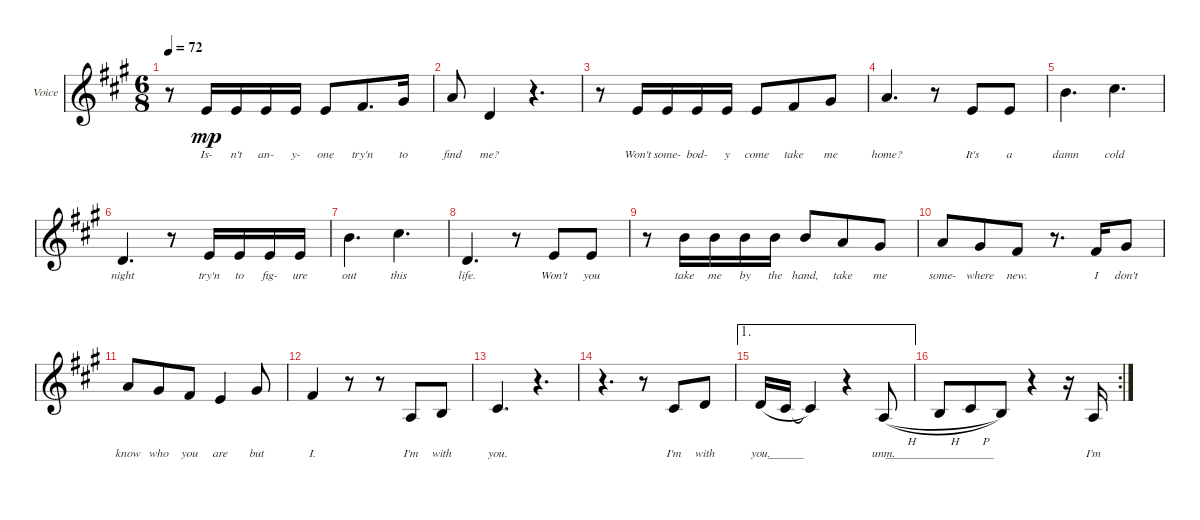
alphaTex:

\defaultSystemsLayout 4
\bracketExtendMode groupsimilarinstruments
\firstSystemTrackNameOrientation horizontal
\otherSystemsTrackNameOrientation horizontal
\track ("Voice" "Voice") {instrument electricguitarclean}
\staff {score}
\tuning (E4 B3 G3 D3 A2 E2)
\ts (6 8)
\tempo 72
\clef g2
\scale
0.333333
\ks a
r.8{dy mp} 2.4.16{lyrics (0 "Is-") lyrics (1 "") lyrics (2 "") lyrics (3 "") lyrics (4 "")} 2.4.16{lyrics (0 "n't") lyrics (1 "") lyrics (2 "") lyrics (3 "") lyrics (4 "")} 2.4.16{lyrics (0 "an-") lyrics (1 "") lyrics (2 "") lyrics (3 "") lyrics (4 "")} 2.4.16{lyrics (0 "y-") lyrics (1 "") lyrics (2 "") lyrics (3 "") lyrics (4 "")} 2.4.8{lyrics (0 "one") lyrics (1 "") lyrics (2 "") lyrics (3 "") lyrics (4 "")} 4.4.8{d lyrics (0 "try'n") lyrics (1 "") lyrics (2 "") lyrics (3 "") lyrics (4 "")} 6.4.16{lyrics (0 "to") lyrics (1 "") lyrics (2 "") lyrics (3 "") lyrics (4 "")} |
\scale
0.333333 7.4.8{lyrics (0 "find") lyrics (1 "") lyrics (2 "") lyrics (3 "") lyrics (4 "")} 0.4.4{lyrics (0 "me?") lyrics (1 "") lyrics (2 "") lyrics (3 "") lyrics (4 "")} r.4{d} |
\scale
0.333333 r.8 2.4.16{lyrics (0 "Won't") lyrics (1 "") lyrics (2 "") lyrics (3 "") lyrics (4 "")} 2.4.16{lyrics (0 "some-") lyrics (1 "") lyrics (2 "") lyrics (3 "") lyrics (4 "")} 2.4.16{lyrics (0 "bod-") lyrics (1 "") lyrics (2 "") lyrics (3 "") lyrics (4 "")} 2.4.16{lyrics (0 "y") lyrics (1 "") lyrics (2 "") lyrics (3 "") lyrics (4 "")} 2.4.8{lyrics (0 "come") lyrics (1 "") lyrics (2 "") lyrics (3 "") lyrics (4 "")} 4.4.8{lyrics (0 "take") lyrics (1 "") lyrics (2 "") lyrics (3 "") lyrics (4 "")} 6.4.8{lyrics (0 "me") lyrics (1 "") lyrics (2 "") lyrics (3 "") lyrics (4 "")} |
\scale
0.333333 7.4.4{d lyrics (0 "home?") lyrics (1 "") lyrics (2 "") lyrics (3 "") lyrics (4 "")} r.8 2.4.8{lyrics (0 "It's") lyrics (1 "") lyrics (2 "") lyrics (3 "") lyrics (4 "")} 2.4.8{lyrics (0 "a") lyrics (1 "") lyrics (2 "") lyrics (3 "") lyrics (4 "")} |
\scale
0.333333 0.2.4{d lyrics (0 "damn") lyrics (1 "") lyrics (2 "") lyrics (3 "") lyrics (4 "")} 6.3.4{d lyrics (0 "cold") lyrics (1 "") lyrics (2 "") lyrics (3 "") lyrics (4 "")} |
\scale
0.333333 0.4.4{d lyrics (0 "night") lyrics (1 "") lyrics (2 "") lyrics (3 "") lyrics (4 "")} r.8 2.4.16{lyrics (0 "try'n") lyrics (1 "") lyrics (2 "") lyrics (3 "") lyrics (4 "")} 2.4.16{lyrics (0 "to") lyrics (1 "") lyrics (2 "") lyrics (3 "") lyrics (4 "")} 2.4.16{lyrics (0 "fig-") lyrics (1 "") lyrics (2 "") lyrics (3 "") lyrics (4 "")} 2.4.16{lyrics (0 "ure") lyrics (1 "") lyrics (2 "") lyrics (3 "") lyrics (4 "")} |
\scale
0.333333 0.2.4{d lyrics (0 "out") lyrics (1 "") lyrics (2 "") lyrics (3 "") lyrics (4 "")} 6.3.4{d lyrics (0 "this") lyrics (1 "") lyrics (2 "") lyrics (3 "") lyrics (4 "")} |
\scale
0.333333 0.4.4{d lyrics (0 "life.") lyrics (1 "") lyrics (2 "") lyrics (3 "") lyrics (4 "")} r.8 2.4.8{lyrics (0 "Won't") lyrics (1 "") lyrics (2 "") lyrics (3 "") lyrics (4 "")} 2.4.8{lyrics (0 "you") lyrics (1 "") lyrics (2 "") lyrics (3 "") lyrics (4 "")} |
\scale
0.333333 r.8 0.2.16{lyrics (0 "take") lyrics (1 "") lyrics (2 "") lyrics (3 "") lyrics (4 "")} 0.2.16{lyrics (0 "me") lyrics (1 "") lyrics (2 "") lyrics (3 "") lyrics (4 "")} 0.2.16{lyrics (0 "by") lyrics (1 "") lyrics (2 "") lyrics (3 "") lyrics (4 "")} 0.2.16{lyrics (0 "the") lyrics (1 "") lyrics (2 "") lyrics (3 "") lyrics (4 "")} 4.3.8{lyrics (0 "hand,") lyrics (1 "") lyrics (2 "") lyrics (3 "") lyrics (4 "")} 2.3.8{lyrics (0 "take") lyrics (1 "") lyrics (2 "") lyrics (3 "") lyrics (4 "")} 1.3.8{lyrics (0 "me") lyrics (1 "") lyrics (2 "") lyrics (3 "") lyrics (4 "")} |
\scale
0.333333 2.3.8{lyrics (0 "some-") lyrics (1 "") lyrics (2 "") lyrics (3 "") lyrics (4 "")} 1.3.8{lyrics (0 "where") lyrics (1 "") lyrics (2 "") lyrics (3 "") lyrics (4 "")} 4.4.8{lyrics (0 "new.") lyrics (1 "") lyrics (2 "") lyrics (3 "") lyrics (4 "")} r.8{d} 4.4.16{lyrics (0 "I") lyrics (1 "") lyrics (2 "") lyrics (3 "") lyrics (4 "")} 6.4.8{lyrics (0 "don't") lyrics (1 "") lyrics (2 "") lyrics (3 "") lyrics (4 "")} |
\scale
0.333333 2.3.8{lyrics (0 "know") lyrics (1 "") lyrics (2 "") lyrics (3 "") lyrics (4 "")} 1.3.8{lyrics (0 "who") lyrics (1 "") lyrics (2 "") lyrics (3 "") lyrics (4 "")} 4.4.8{lyrics (0 "you") lyrics (1 "") lyrics (2 "") lyrics (3 "") lyrics (4 "")} 2.4.4{lyrics (0 "are") lyrics (1 "") lyrics (2 "") lyrics (3 "") lyrics (4 "")} 1.3.8{lyrics (0 "but") lyrics (1 "") lyrics (2 "") lyrics (3 "") lyrics (4 "")} |
\scale
0.333333 4.4.4{lyrics (0 "I.") lyrics (1 "") lyrics (2 "") lyrics (3 "") lyrics (4 "")} r.8 r.8 0.5.8{lyrics (0 "I'm") lyrics (1 "") lyrics (2 "") lyrics (3 "") lyrics (4 "")} 2.5.8{lyrics (0 "with") lyrics (1 "") lyrics (2 "") lyrics (3 "") lyrics (4 "")} |
\scale
0.333333 4.5.4{d lyrics (0 "you.") lyrics (1 "") lyrics (2 "") lyrics (3 "") lyrics (4 "")} r.4{d} |
\scale
0.333333 r.4{d} r.8 4.5.8{lyrics (0 "I'm") lyrics (1 "") lyrics (2 "") lyrics (3 "") lyrics (4 "")} 0.4.8{lyrics (0 "with") lyrics (1 "") lyrics (2 "") lyrics (3 "") lyrics (4 "")} |
\ae 1
\scale
0.322917 0.4.16{lyrics (0 "you.") lyrics (1 "") lyrics (2 "") lyrics (3 "") lyrics (4 "") legatoorigin} 4.5.16{lyrics (0 "______") lyrics (1 "") lyrics (2 "") lyrics (3 "") lyrics (4 "") legatoorigin} 4.5{t}.4{lyrics (0 "") lyrics (1 "") lyrics (2 "") lyrics (3 "") lyrics (4 "")} r.4 0.5{h}.8{lyrics (0 "unm.") lyrics (1 "") lyrics (2 "") lyrics (3 "") lyrics (4 "") legatoorigin} |
\rc 2
\scale
0.354167 2.5{h}.8{lyrics (0 "__________________") lyrics (1 "") lyrics (2 "") lyrics (3 "") lyrics (4 "") legatoorigin} 4.5{h}.8{lyrics (0 "") lyrics (1 "") lyrics (2 "") lyrics (3 "") lyrics (4 "") legatoorigin} 2.5.8{lyrics (0 "") lyrics (1 "") lyrics (2 "") lyrics (3 "") lyrics (4 "")} r.4 r.16 0.5.16{lyrics (0 "I'm") lyrics (1 "") lyrics (2 "") lyrics (3 "") lyrics (4 "")}
